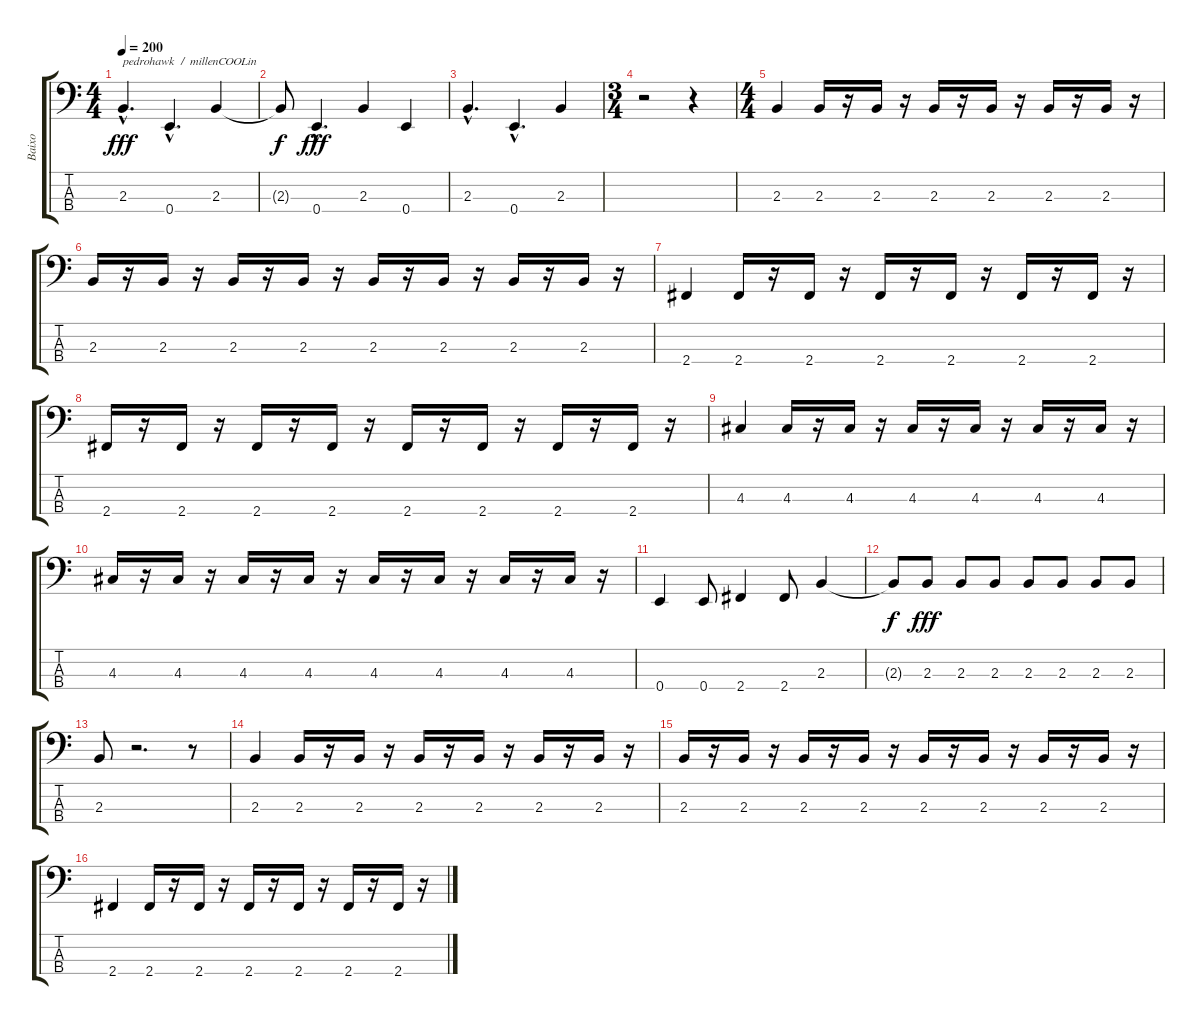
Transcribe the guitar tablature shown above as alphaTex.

\track ("Baixo" "Baixo") {instrument electricbasspick}
\staff {score tabs}
\tuning (G2 D2 A1 E1) {hide}
\ts (4 4)
\tempo 200
\clef f4
\ks c
2.3{hac}.4{d txt "pedrohawk  /  millenCOOLin" dy fff instrument electricbasspick} 0.4{hac}.4{d} 2.3.4 |
2.3{t}.8{dy f} 0.4{hac}.4{d dy fff} 2.3.4 0.4.4 |
2.3{hac}.4{d} 0.4{hac}.4{d} 2.3.4 |
\ts (3 4)
r.2 r.4 |
\ts (4 4)
2.3.4 2.3.16 r.16 2.3.16 r.16 2.3.16 r.16 2.3.16 r.16 2.3.16 r.16 2.3.16 r.16 |
2.3.16 r.16 2.3.16 r.16 2.3.16 r.16 2.3.16 r.16 2.3.16 r.16 2.3.16 r.16 2.3.16 r.16 2.3.16 r.16 |
2.4.4 2.4.16 r.16 2.4.16 r.16 2.4.16 r.16 2.4.16 r.16 2.4.16 r.16 2.4.16 r.16 |
2.4.16 r.16 2.4.16 r.16 2.4.16 r.16 2.4.16 r.16 2.4.16 r.16 2.4.16 r.16 2.4.16 r.16 2.4.16 r.16 |
4.3.4 4.3.16 r.16 4.3.16 r.16 4.3.16 r.16 4.3.16 r.16 4.3.16 r.16 4.3.16 r.16 |
4.3.16 r.16 4.3.16 r.16 4.3.16 r.16 4.3.16 r.16 4.3.16 r.16 4.3.16 r.16 4.3.16 r.16 4.3.16 r.16 |
0.4.4 0.4.8 2.4.4 2.4.8 2.3.4 |
2.3{t}.8{dy f} 2.3.8{dy fff} 2.3.8 2.3.8 2.3.8 2.3.8 2.3.8 2.3.8 |
2.3.8 r.2{d} r.8 |
2.3.4 2.3.16 r.16 2.3.16 r.16 2.3.16 r.16 2.3.16 r.16 2.3.16 r.16 2.3.16 r.16 |
2.3.16 r.16 2.3.16 r.16 2.3.16 r.16 2.3.16 r.16 2.3.16 r.16 2.3.16 r.16 2.3.16 r.16 2.3.16 r.16 |
2.4.4 2.4.16 r.16 2.4.16 r.16 2.4.16 r.16 2.4.16 r.16 2.4.16 r.16 2.4.16 r.16
